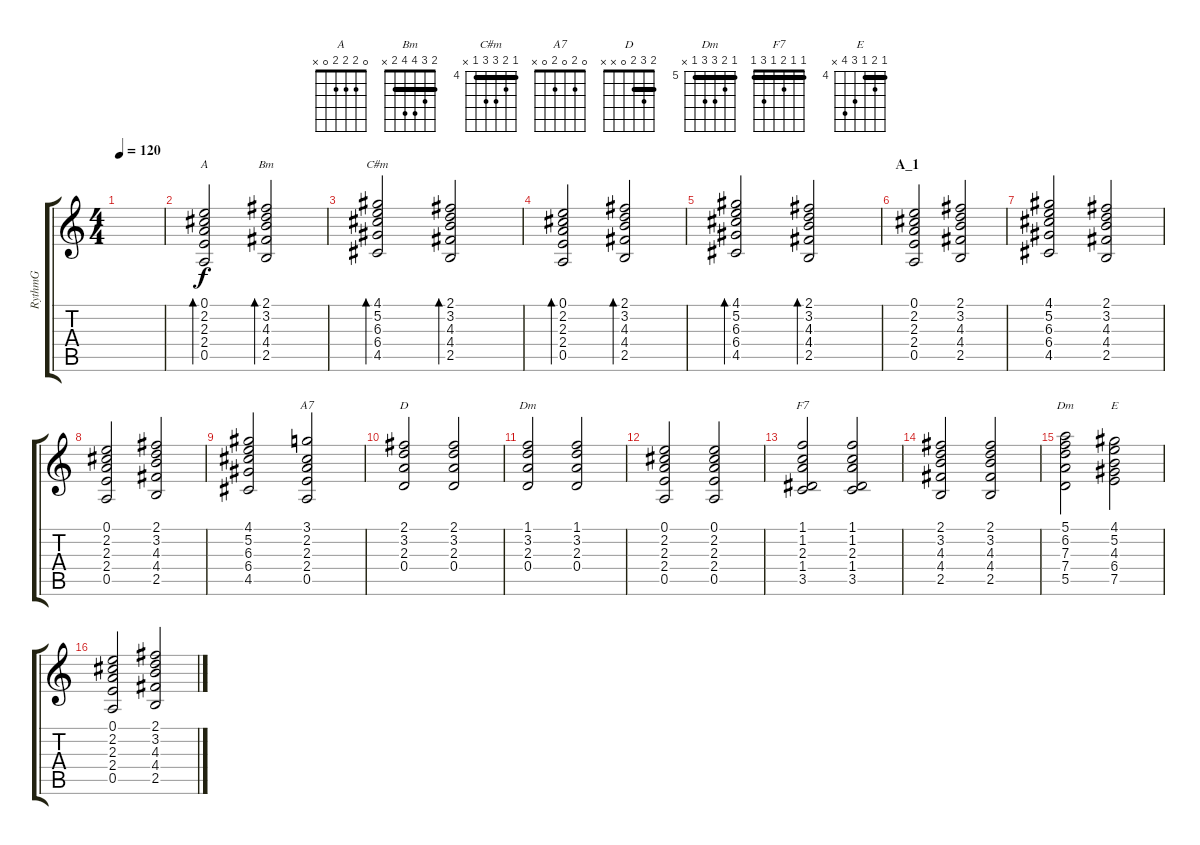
\track ("RythmG" "RythmG") {instrument acousticguitarnylon}
\staff {score tabs}
\tuning (E4 B3 G3 D3 A2 E2) {hide}
\chord ("A" 0 2 2 2 0 x)
\chord ("Bm" 2 3 4 4 2 x) {barre 2}
\chord ("C#m" 4 5 6 6 4 x) {firstfret 4 barre 4}
\chord ("A7" 0 2 0 2 0 x)
\chord ("D" 2 3 2 0 x x) {barre 2}
\chord ("Dm" 1 3 2 0 x x)
\chord ("F7" 1 1 2 1 3 1) {barre 1}
\chord ("Dm" 5 6 7 7 5 x) {firstfret 5 barre 5}
\chord ("E" 4 5 4 6 7 x) {firstfret 4 barre 4}
\ts (4 4)
\tempo 120
\clef g2
\ks c
|
(0.1 2.2 2.3 2.4 0.5).2{bd 480 ch "A"} (2.1 3.2 4.3 4.4 2.5).2{bd 480 ch "Bm"} |
(4.1 5.2 6.3 6.4 4.5).2{bd 480 ch "C#m"} (2.1 3.2 4.3 4.4 2.5).2{bd 480} |
(0.1 2.2 2.3 2.4 0.5).2{bd 480} (2.1 3.2 4.3 4.4 2.5).2{bd 480} |
(4.1 5.2 6.3 6.4 4.5).2{bd 480} (2.1 3.2 4.3 4.4 2.5).2{bd 480} |
\section ("" "A_1")
(0.1 2.2 2.3 2.4 0.5).2 (2.1 3.2 4.3 4.4 2.5).2 |
(4.1 5.2 6.3 6.4 4.5).2 (2.1 3.2 4.3 4.4 2.5).2 |
(0.1 2.2 2.3 2.4 0.5).2 (2.1 3.2 4.3 4.4 2.5).2 |
(4.1 5.2 6.3 6.4 4.5).2 (3.1 2.2 2.3 2.4 0.5).2{ch "A7"} |
(2.1 3.2 2.3 0.4).2{ch "D"} (2.1 3.2 2.3 0.4).2 |
(1.1 3.2 2.3 0.4).2{ch "Dm"} (1.1 3.2 2.3 0.4).2 |
(0.1 2.2 2.3 2.4 0.5).2 (0.1 2.2 2.3 2.4 0.5).2 |
(1.1 1.2 2.3 1.4 3.5).2{ch "F7"} (1.1 1.2 2.3 1.4 3.5).2 |
(2.1 3.2 4.3 4.4 2.5).2 (2.1 3.2 4.3 4.4 2.5).2 |
(5.1 6.2 7.3 7.4 5.5).2{ch "Dm"} (4.1 5.2 4.3 6.4 7.5).2{ch "E"} |
(0.1 2.2 2.3 2.4 0.5).2 (2.1 3.2 4.3 4.4 2.5).2
